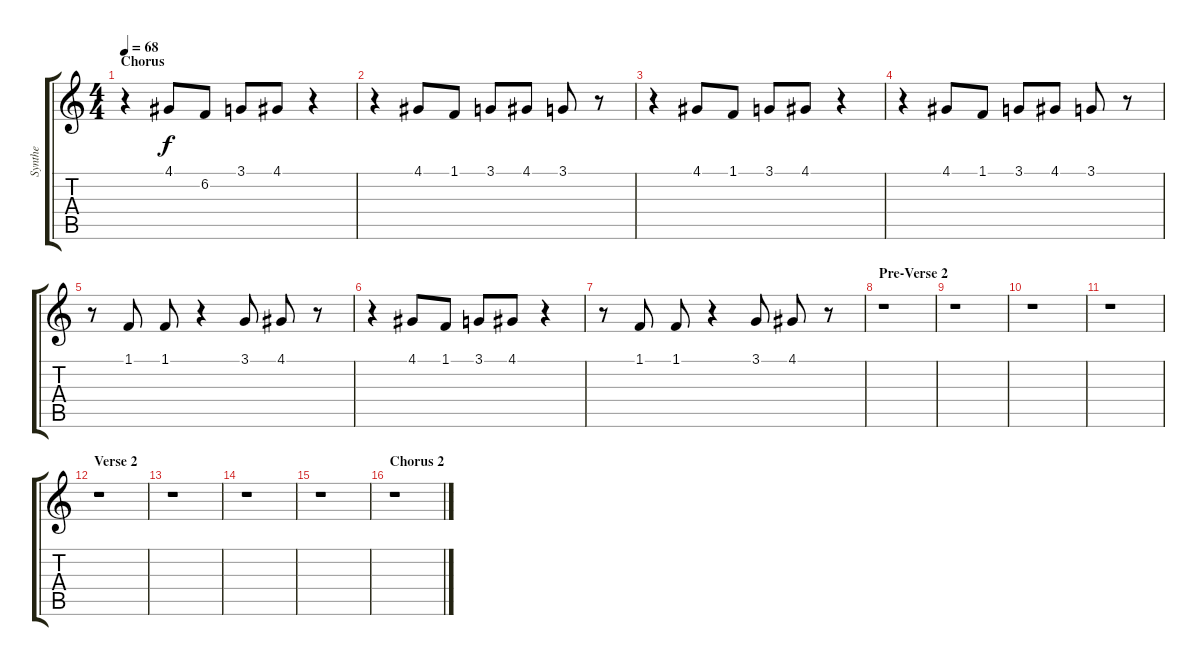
\track ("Synthe" "Synthe") {instrument pad7halo}
\staff {score tabs}
\tuning (E4 B3 G3 D3 A2 E2) {hide}
\ts (4 4)
\section ("" "Chorus")
\tempo 68
\clef g2
\ks c
r.4{dy f} 4.1.8 6.2.8 3.1.8 4.1.8 r.4 |
r.4 4.1.8 1.1.8 3.1.8 4.1.8 3.1.8 r.8 |
r.4 4.1.8 1.1.8 3.1.8 4.1.8 r.4 |
r.4 4.1.8 1.1.8 3.1.8 4.1.8 3.1.8 r.8 |
r.8 1.1.8 1.1.8 r.4 3.1.8 4.1.8 r.8 |
r.4 4.1.8 1.1.8 3.1.8 4.1.8 r.4 |
r.8 1.1.8 1.1.8 r.4 3.1.8 4.1.8 r.8 |
\section ("" "Pre-Verse 2")
r.1 |
r.1 |
r.1 |
r.1 |
\section ("" "Verse 2")
r.1 |
r.1 |
r.1 |
r.1 |
\section ("" "Chorus 2")
r.1
